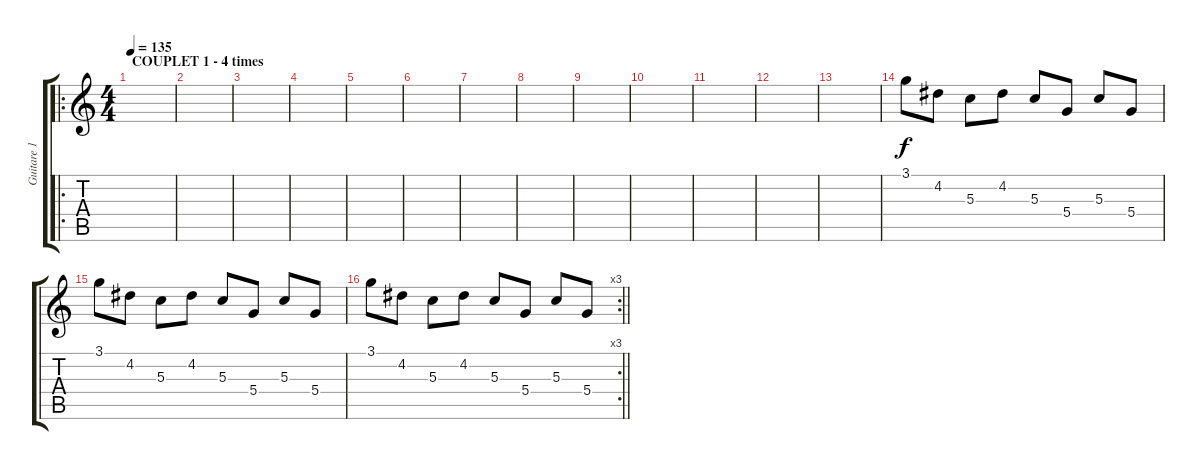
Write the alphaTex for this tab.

\track ("Guitare 1" "Guitare 1") {instrument electricguitarjazz}
\staff {score tabs}
\tuning (E4 B3 G3 D3 A2 E2) {hide}
\ro
\ts (4 4)
\section ("" "COUPLET 1 - 4 times")
\tempo 135
\clef g2
\ks c
|
|
|
|
|
|
|
|
|
|
|
|
|
3.1.8 4.2.8 5.3.8 4.2.8 5.3.8 5.4.8 5.3.8 5.4.8 |
3.1.8 4.2.8 5.3.8 4.2.8 5.3.8 5.4.8 5.3.8 5.4.8 |
\rc 3
\barLineRight lightlight
3.1.8 4.2.8 5.3.8 4.2.8 5.3.8 5.4.8 5.3.8 5.4.8
